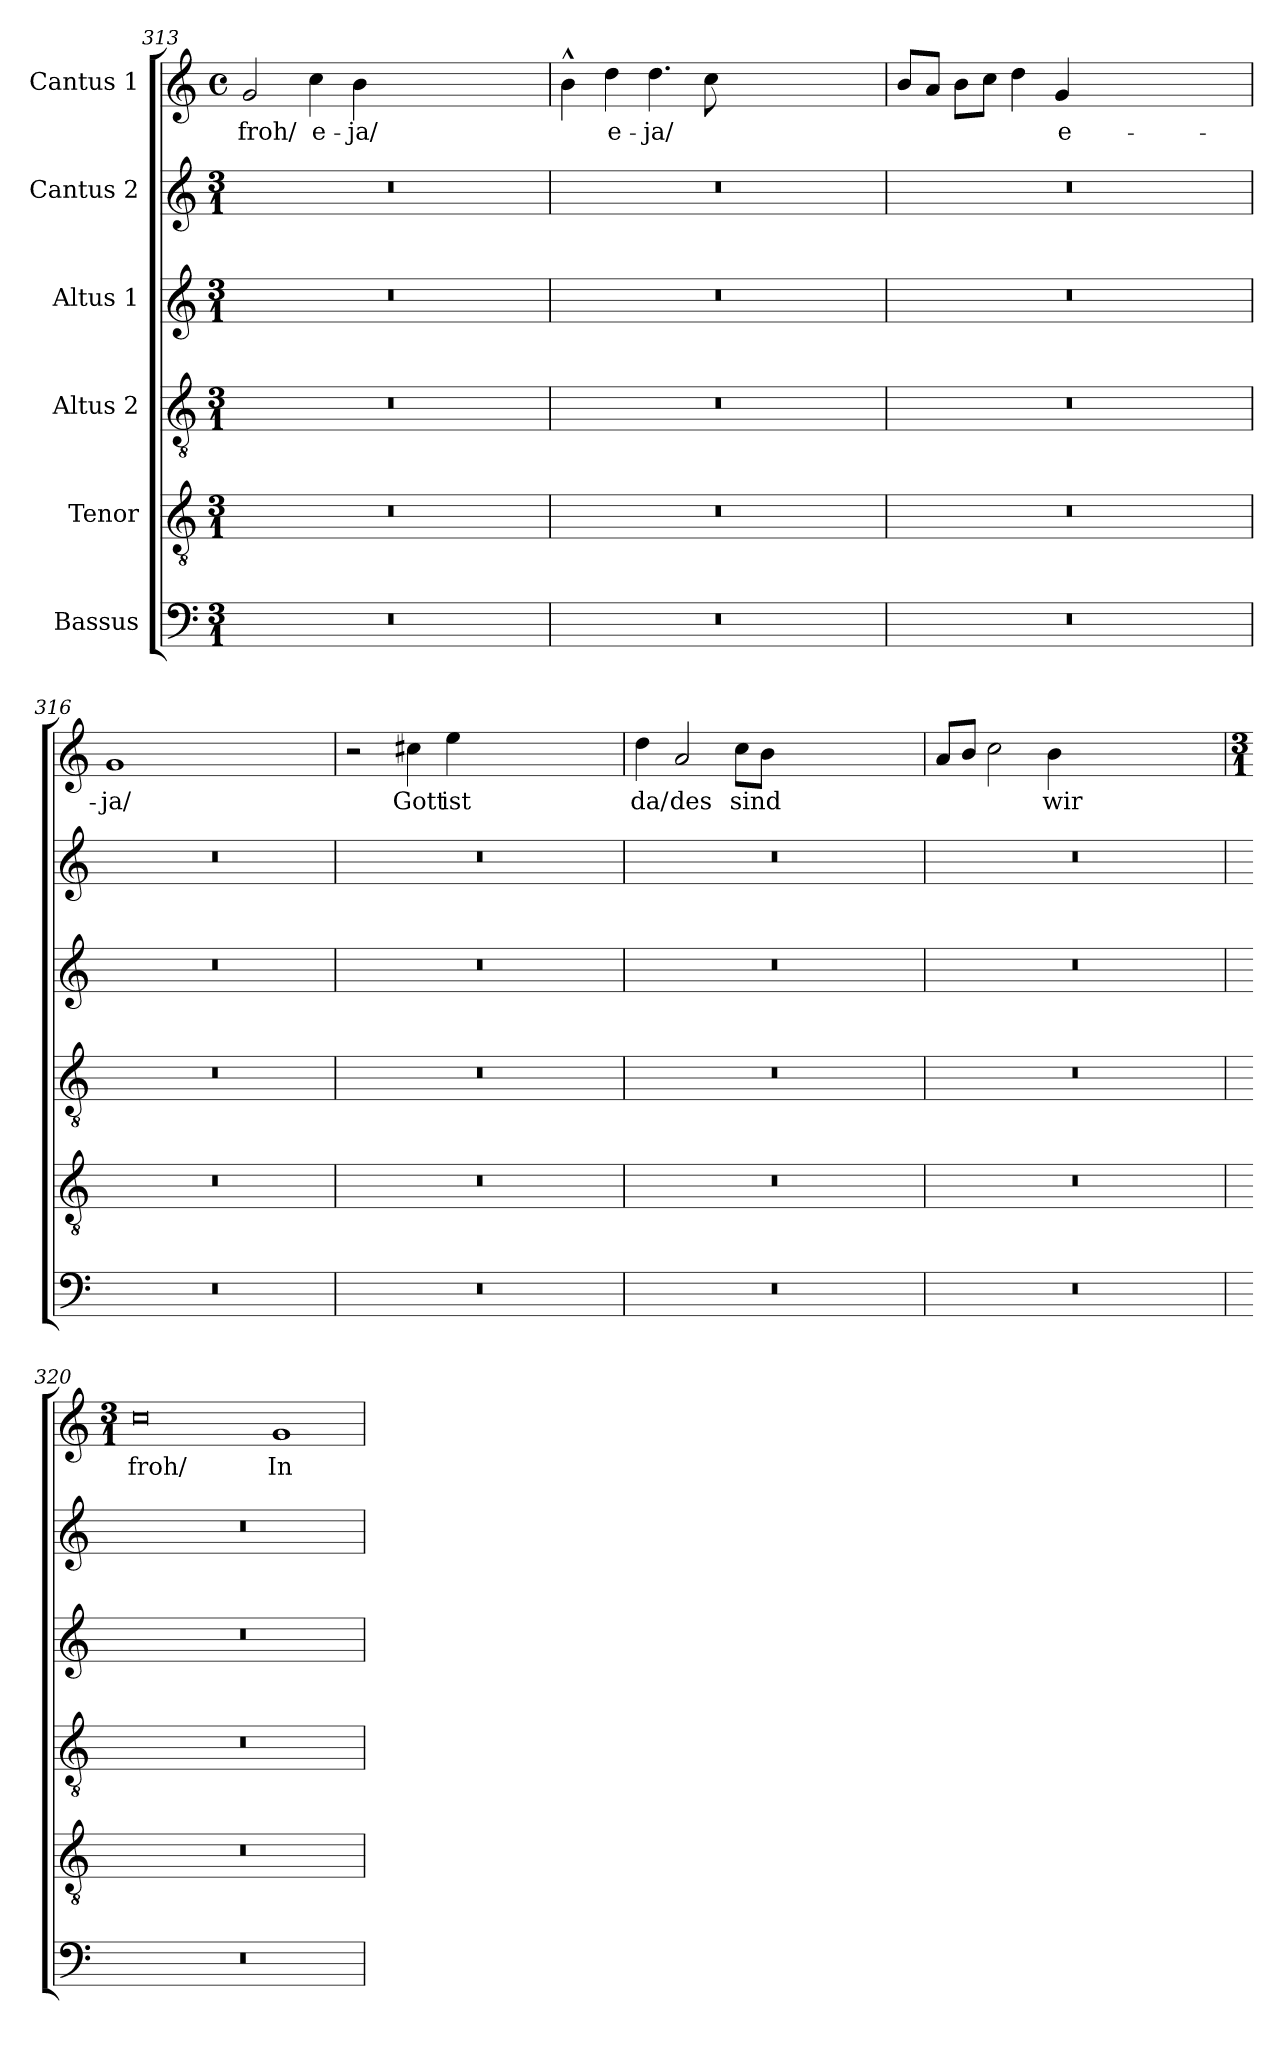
**kern	**kern	**kern	**kern	**kern	**kern	**text
*part6	*part5	*part4	*part3	*part2	*part1	*part1
*staff6	*staff5	*staff4	*staff3	*staff2	*staff1	*staff1
*I"Bassus	*I"Tenor	*I"Altus 2	*I"Altus 1	*I"Cantus 2	*I"Cantus 1	*
*clefF4	*clefGv2	*clefGv2	*clefG2	*clefG2	*clefG2	*
*M3/1	*M3/1	*M3/1	*M3/1	*M3/1	*M4/4	*
*	*	*	*	*	*met(c)	*
=313	=313	=313	=313	=313	=313	=313
!	!	!	!	!	!	!LO:LY:b:cj
0.r	0.r	0.r	0.r	0.r	2g/	froh/
!	!	!	!	!	!	!LO:LY:b:cj
.	.	.	.	.	4cc\	e-
!	!	!	!	!	!	!LO:LY:b:cj
.	.	.	.	.	4b\	-ja/
.	.	.	.	.	0ryy	.
!!LO:LB:g=z
=314	=314	=314	=314	=314	=314	=314
0.r	0.r	0.r	0.r	0.r	4b^^>\	.
!	!	!	!	!	!	!LO:LY:b:cj
.	.	.	.	.	4dd\	e-
!	!	!	!	!	!	!LO:LY:b:cj
.	.	.	.	.	4.dd\	-ja/
.	.	.	.	.	8cc\	.
.	.	.	.	.	0ryy	.
=315	=315	=315	=315	=315	=315	=315
0.r	0.r	0.r	0.r	0.r	8b/L	.
.	.	.	.	.	8a/J	.
.	.	.	.	.	8b\L	.
.	.	.	.	.	8cc\J	.
.	.	.	.	.	4dd\	.
!	!	!	!	!	!	!LO:LY:b:cj
.	.	.	.	.	4g/	e-
.	.	.	.	.	0ryy	.
=316	=316	=316	=316	=316	=316	=316
!	!	!	!	!	!	!LO:LY:b:cj
0.r	0.r	0.r	0.r	0.r	1g	-ja/
.	.	.	.	.	0ryy	.
=317	=317	=317	=317	=317	=317	=317
0.r	0.r	0.r	0.r	0.r	2r	.
!	!	!	!	!	!	!LO:LY:b:cj
.	.	.	.	.	4cc#X\	Gott
!	!	!	!	!	!	!LO:LY:b:cj
.	.	.	.	.	4ee\	ist
.	.	.	.	.	0ryy	.
=318	=318	=318	=318	=318	=318	=318
!	!	!	!	!	!	!LO:LY:b:cj
0.r	0.r	0.r	0.r	0.r	4dd\	da/
!	!	!	!	!	!	!LO:LY:b:cj
.	.	.	.	.	2a/	des
!	!	!	!	!	!	!LO:LY:b:cj
.	.	.	.	.	8cc\L	sind
.	.	.	.	.	8b\J	.
.	.	.	.	.	0ryy	.
=319	=319	=319	=319	=319	=319	=319
0.r	0.r	0.r	0.r	0.r	8a/L	.
.	.	.	.	.	8b/J	.
.	.	.	.	.	2cc\	.
!	!	!	!	!	!	!LO:LY:b:cj
.	.	.	.	.	4b\	wir
.	.	.	.	.	0ryy	.
=320	=320	=320	=320	=320	=320	=320
*	*	*	*	*	*M3/1	*
!	!	!	!	!	!	!LO:LY:b:cj
0.r	0.r	0.r	0.r	0.r	0cc	froh/
!	!	!	!	!	!	!LO:LY:b:cj
.	.	.	.	.	1g	In
=	=	=	=	=	=	=
*-	*-	*-	*-	*-	*-	*-
